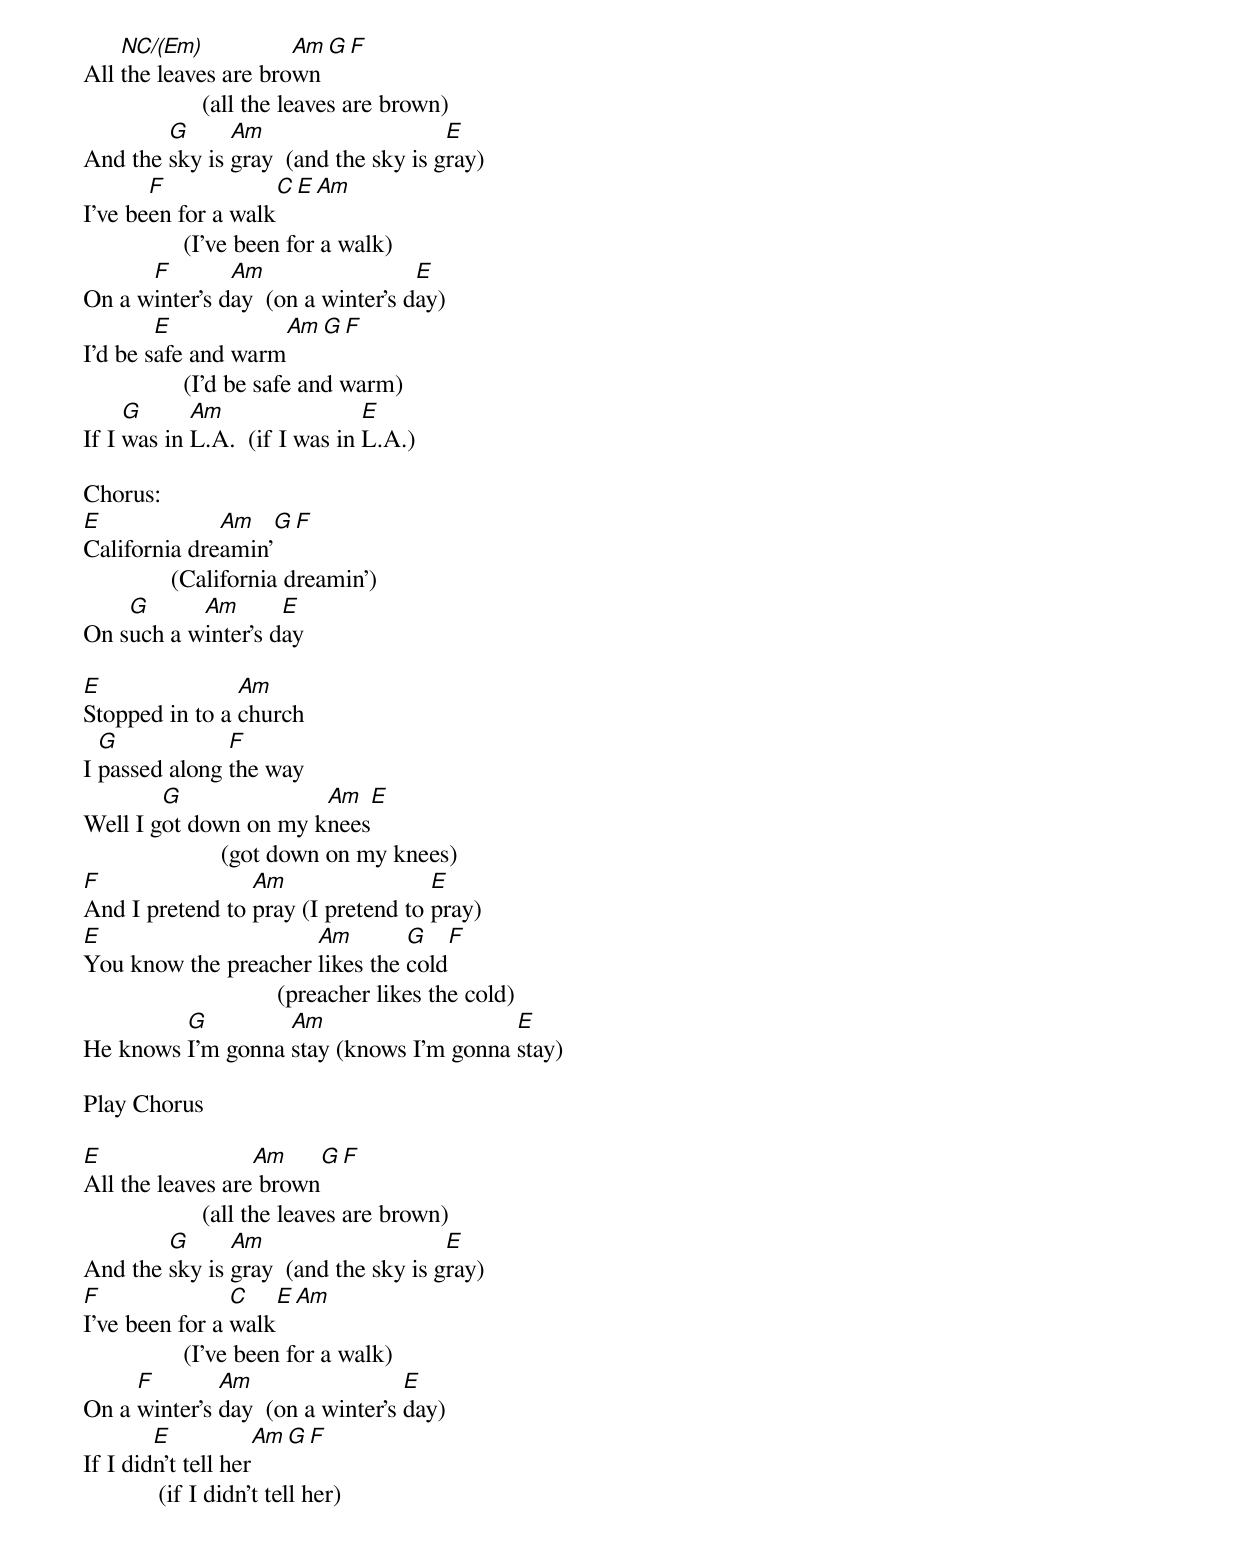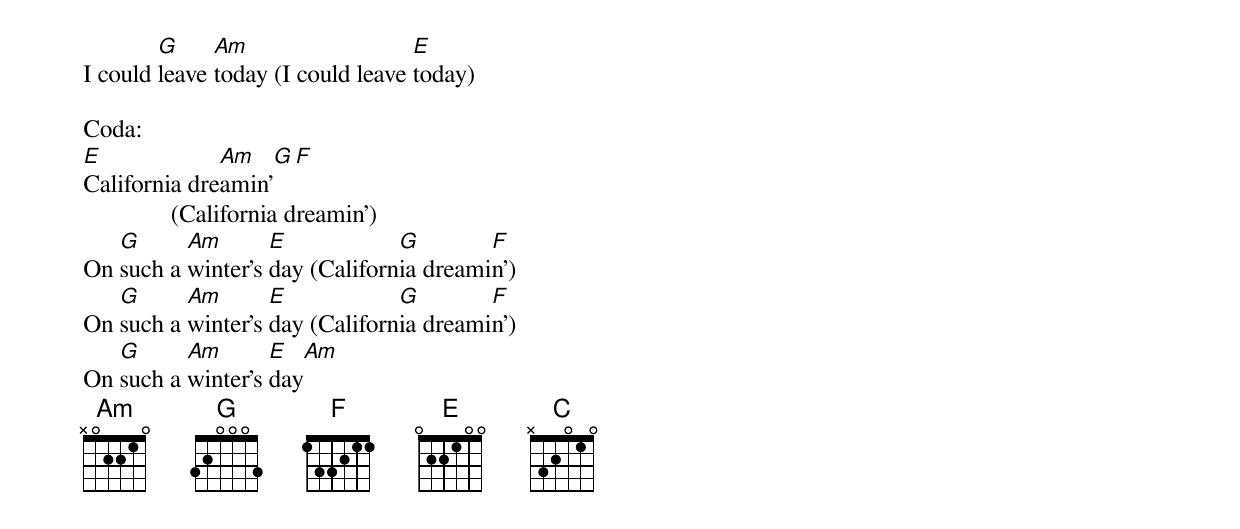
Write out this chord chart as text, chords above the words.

    NC/(Em)           Am        G          F
All the leaves are brown
                   (all the leaves are brown)
        G      Am                     E
And the sky is gray  (and the sky is gray)
       F               C          E    Am
I've been for a walk
                (I've been for a walk)
      F        Am                  E
On a winter's day  (on a winter's day)
        E               Am      G        F
I'd be safe and warm
                (I'd be safe and warm)
     G      Am                 E
If I was in L.A.  (if I was in L.A.)

Chorus:
E             Am       G         F
California dreamin'
              (California dreamin')
    G      Am       E
On such a winter's day

E               Am
Stopped in to a church
  G            F
I passed along the way
        G              Am              E
Well I got down on my knees
                      (got down on my knees)
F                Am                 E
And I pretend to pray (I pretend to pray)
E                     Am        G                  F
You know the preacher likes the cold
                               (preacher likes the cold)
         G         Am                    E
He knows I'm gonna stay (knows I'm gonna stay)

Play Chorus

E                 Am        G          F
All the leaves are brown
                   (all the leaves are brown)
        G      Am                     E
And the sky is gray  (and the sky is gray)
F               C          E    Am
I've been for a walk
                (I've been for a walk)
     F        Am                  E
On a winter's day  (on a winter's day)
        E               Am      G        F
If I didn't tell her
            (if I didn't tell her)
        G     Am                   E
I could leave today (I could leave today)

Coda:
E             Am       G         F
California dreamin'
              (California dreamin')
   G      Am       E            G        F
On such a winter's day (California dreamin')
   G      Am       E            G        F
On such a winter's day (California dreamin')
   G      Am       E     Am
On such a winter's day
